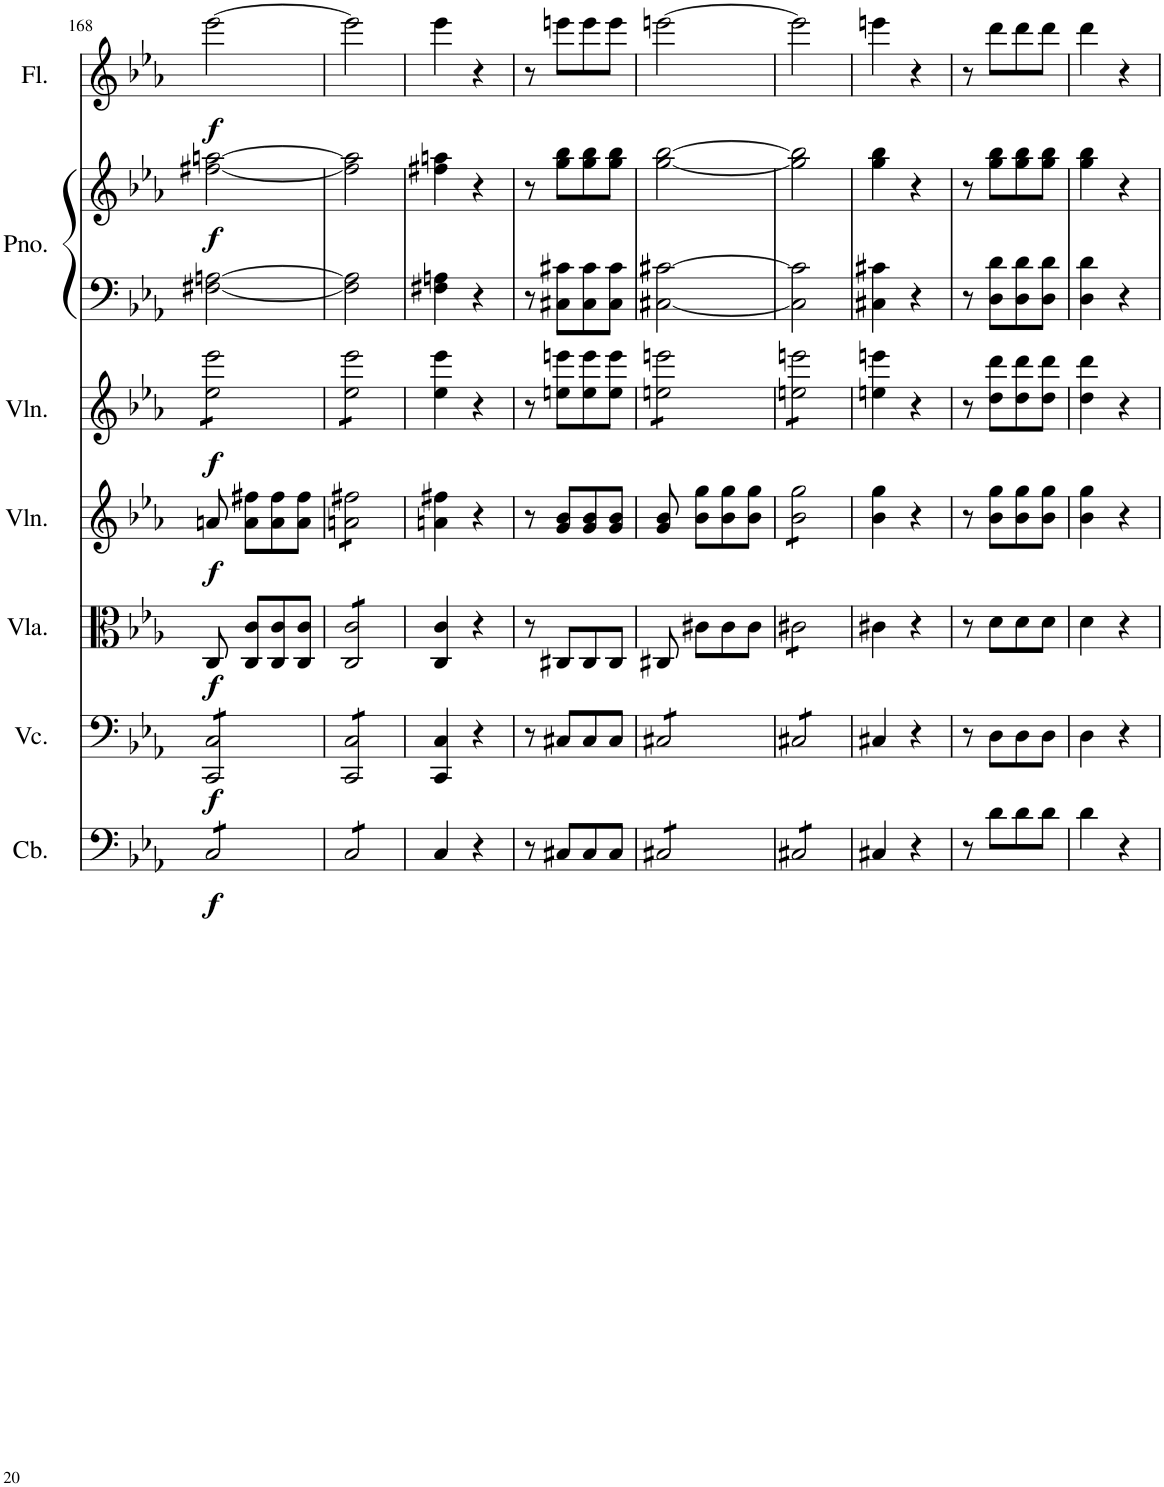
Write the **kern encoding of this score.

**kern	**dynam	**kern	**dynam	**kern	**dynam	**kern	**dynam	**kern	**dynam	**kern	**kern	**dynam	**kern	**dynam
*part7	*part7	*part6	*part6	*part5	*part5	*part4	*part4	*part3	*part3	*part2	*part2	*part2	*part1	*part1
*staff8	*staff8	*staff7	*staff7	*staff6	*staff6	*staff5	*staff5	*staff4	*staff4	*staff3	*staff2	*staff2/3	*staff1	*staff1
*I"Contrabass	*	*I"Violoncello	*	*I"Viola	*	*I"Violin	*	*I"Violin	*	*I"Piano	*	*	*I"Flute	*
*I'Cb.	*	*I'Vc.	*	*I'Vla.	*	*I'Vln.	*	*I'Vln.	*	*I'Pno.	*	*	*I'Fl.	*
!!LO:PB:g=z
*clefF4	*	*clefF4	*	*clefC3	*	*clefG2	*	*clefG2	*	*clefF4	*clefG2	*	*clefG2	*
*Trd7c12	*	*	*	*	*	*	*	*	*	*	*	*	*	*
*k[b-e-a-]	*	*k[b-e-a-]	*	*k[b-e-a-]	*	*k[b-e-a-]	*	*k[b-e-a-]	*	*k[b-e-a-]	*k[b-e-a-]	*	*k[b-e-a-]	*
*M2/4	*	*M2/4	*	*M2/4	*	*M2/4	*	*M2/4	*	*M2/4	*M2/4	*	*M2/4	*
=168	=168	=168	=168	=168	=168	=168	=168	=168	=168	=168	=168	=168	=168	=168
!	!LO:DY:b	!	!LO:DY:b	!	!LO:DY:b	!	!LO:DY:b	!	!LO:DY:b	!	!	!LO:DY:b	!	!LO:DY:b
*tremolo	*	*	*	*	*	*	*	*	*	*	*	*	*	*
*	*	*tremolo	*	*	*	*	*	*	*	*	*	*	*	*
*	*	*	*	*	*	*	*	*tremolo	*	*	*	*	*	*
8C/L	f	8CC/ 8C/L	f	8C/	f	8an/	f	8ee-\ 8eee-\L	f	[2F#X\ [2An\	[2ff#X\ [2aan\	f	[2eee-\	f
8C/	.	8CC/ 8C/	.	8C/ 8c/L	.	8a\ 8ff#X\L	.	8ee-\ 8eee-\	.	.	.	.	.	.
8C/	.	8CC/ 8C/	.	8C/ 8c/	.	8a\ 8ff#\	.	8ee-\ 8eee-\	.	.	.	.	.	.
8C/J	.	8CC/ 8C/J	.	8C/ 8c/J	.	8a\ 8ff#\J	.	8ee-\ 8eee-\J	.	.	.	.	.	.
=169	=169	=169	=169	=169	=169	=169	=169	=169	=169	=169	=169	=169	=169	=169
*	*	*	*	*tremolo	*	*	*	*	*	*	*	*	*	*
*	*	*	*	*	*	*tremolo	*	*	*	*	*	*	*	*
8C/L	.	8CC/ 8C/L	.	8C/ 8c/L	.	8an\ 8ff#X\L	.	8ee-\ 8eee-\L	.	2F#\] 2A\]	2ff#\] 2aa\]	.	2eee-\]	.
8C/	.	8CC/ 8C/	.	8C/ 8c/	.	8an\ 8ff#X\	.	8ee-\ 8eee-\	.	.	.	.	.	.
8C/	.	8CC/ 8C/	.	8C/ 8c/	.	8an\ 8ff#X\	.	8ee-\ 8eee-\	.	.	.	.	.	.
8C/J	.	8CC/ 8C/J	.	8C/ 8c/J	.	8an\ 8ff#X\J	.	8ee-\ 8eee-\J	.	.	.	.	.	.
*	*	*	*	*	*	*	*	*Xtremolo	*	*	*	*	*	*
*	*	*	*	*	*	*Xtremolo	*	*	*	*	*	*	*	*
*	*	*	*	*Xtremolo	*	*	*	*	*	*	*	*	*	*
*	*	*Xtremolo	*	*	*	*	*	*	*	*	*	*	*	*
*Xtremolo	*	*	*	*	*	*	*	*	*	*	*	*	*	*
=170	=170	=170	=170	=170	=170	=170	=170	=170	=170	=170	=170	=170	=170	=170
4C/	.	4CC/ 4C/	.	4C/ 4c/	.	4an\ 4ff#X\	.	4ee-\ 4eee-\	.	4F#X\ 4An\	4ff#X\ 4aan\	.	4eee-\	.
4r	.	4r	.	4r	.	4r	.	4r	.	4r	4r	.	4r	.
=171	=171	=171	=171	=171	=171	=171	=171	=171	=171	=171	=171	=171	=171	=171
8r	.	8r	.	8r	.	8r	.	8r	.	8r	8r	.	8r	.
8C#X/L	.	8C#X/L	.	8C#X/L	.	8g/ 8b-/L	.	8een\ 8eeen\L	.	8C#X\ 8c#X\L	8gg\ 8bb-\L	.	8eeen\L	.
8C#/	.	8C#/	.	8C#/	.	8g/ 8b-/	.	8ee\ 8eee\	.	8C#\ 8c#\	8gg\ 8bb-\	.	8eee\	.
8C#/J	.	8C#/J	.	8C#/J	.	8g/ 8b-/J	.	8ee\ 8eee\J	.	8C#\ 8c#\J	8gg\ 8bb-\J	.	8eee\J	.
=172	=172	=172	=172	=172	=172	=172	=172	=172	=172	=172	=172	=172	=172	=172
*tremolo	*	*	*	*	*	*	*	*	*	*	*	*	*	*
*	*	*tremolo	*	*	*	*	*	*	*	*	*	*	*	*
*	*	*	*	*	*	*	*	*tremolo	*	*	*	*	*	*
8C#X/L	.	8C#X/L	.	8C#X/	.	8g/ 8b-/	.	8een\ 8eeen\L	.	[2C#X\ [2c#X\	[2gg\ [2bb-\	.	[2eeen\	.
8C#X/	.	8C#X/	.	8c#X\L	.	8b-\ 8gg\L	.	8een\ 8eeen\	.	.	.	.	.	.
8C#X/	.	8C#X/	.	8c#\	.	8b-\ 8gg\	.	8een\ 8eeen\	.	.	.	.	.	.
8C#X/J	.	8C#X/J	.	8c#\J	.	8b-\ 8gg\J	.	8een\ 8eeen\J	.	.	.	.	.	.
=173	=173	=173	=173	=173	=173	=173	=173	=173	=173	=173	=173	=173	=173	=173
*	*	*	*	*tremolo	*	*	*	*	*	*	*	*	*	*
*	*	*	*	*	*	*tremolo	*	*	*	*	*	*	*	*
8C#X/L	.	8C#X/L	.	8c#X\L	.	8b-\ 8gg\L	.	8een\ 8eeen\L	.	2C#\] 2c#\]	2gg\] 2bb-\]	.	2eee\]	.
8C#X/	.	8C#X/	.	8c#X\	.	8b-\ 8gg\	.	8een\ 8eeen\	.	.	.	.	.	.
8C#X/	.	8C#X/	.	8c#X\	.	8b-\ 8gg\	.	8een\ 8eeen\	.	.	.	.	.	.
8C#X/J	.	8C#X/J	.	8c#X\J	.	8b-\ 8gg\J	.	8een\ 8eeen\J	.	.	.	.	.	.
*	*	*	*	*	*	*	*	*Xtremolo	*	*	*	*	*	*
*	*	*	*	*	*	*Xtremolo	*	*	*	*	*	*	*	*
*	*	*	*	*Xtremolo	*	*	*	*	*	*	*	*	*	*
*	*	*Xtremolo	*	*	*	*	*	*	*	*	*	*	*	*
*Xtremolo	*	*	*	*	*	*	*	*	*	*	*	*	*	*
=174	=174	=174	=174	=174	=174	=174	=174	=174	=174	=174	=174	=174	=174	=174
4C#X/	.	4C#X/	.	4c#X\	.	4b-\ 4gg\	.	4een\ 4eeen\	.	4C#X\ 4c#X\	4gg\ 4bb-\	.	4eeen\	.
4r	.	4r	.	4r	.	4r	.	4r	.	4r	4r	.	4r	.
=175	=175	=175	=175	=175	=175	=175	=175	=175	=175	=175	=175	=175	=175	=175
8r	.	8r	.	8r	.	8r	.	8r	.	8r	8r	.	8r	.
8d\L	.	8D\L	.	8d\L	.	8b-\ 8gg\L	.	8dd\ 8ddd\L	.	8D\ 8d\L	8gg\ 8bb-\L	.	8ddd\L	.
8d\	.	8D\	.	8d\	.	8b-\ 8gg\	.	8dd\ 8ddd\	.	8D\ 8d\	8gg\ 8bb-\	.	8ddd\	.
8d\J	.	8D\J	.	8d\J	.	8b-\ 8gg\J	.	8dd\ 8ddd\J	.	8D\ 8d\J	8gg\ 8bb-\J	.	8ddd\J	.
=176	=176	=176	=176	=176	=176	=176	=176	=176	=176	=176	=176	=176	=176	=176
4d\	.	4D\	.	4d\	.	4b-\ 4gg\	.	4dd\ 4ddd\	.	4D\ 4d\	4gg\ 4bb-\	.	4ddd\	.
4r	.	4r	.	4r	.	4r	.	4r	.	4r	4r	.	4r	.
=	=	=	=	=	=	=	=	=	=	=	=	=	=	=
*-	*-	*-	*-	*-	*-	*-	*-	*-	*-	*-	*-	*-	*-	*-
